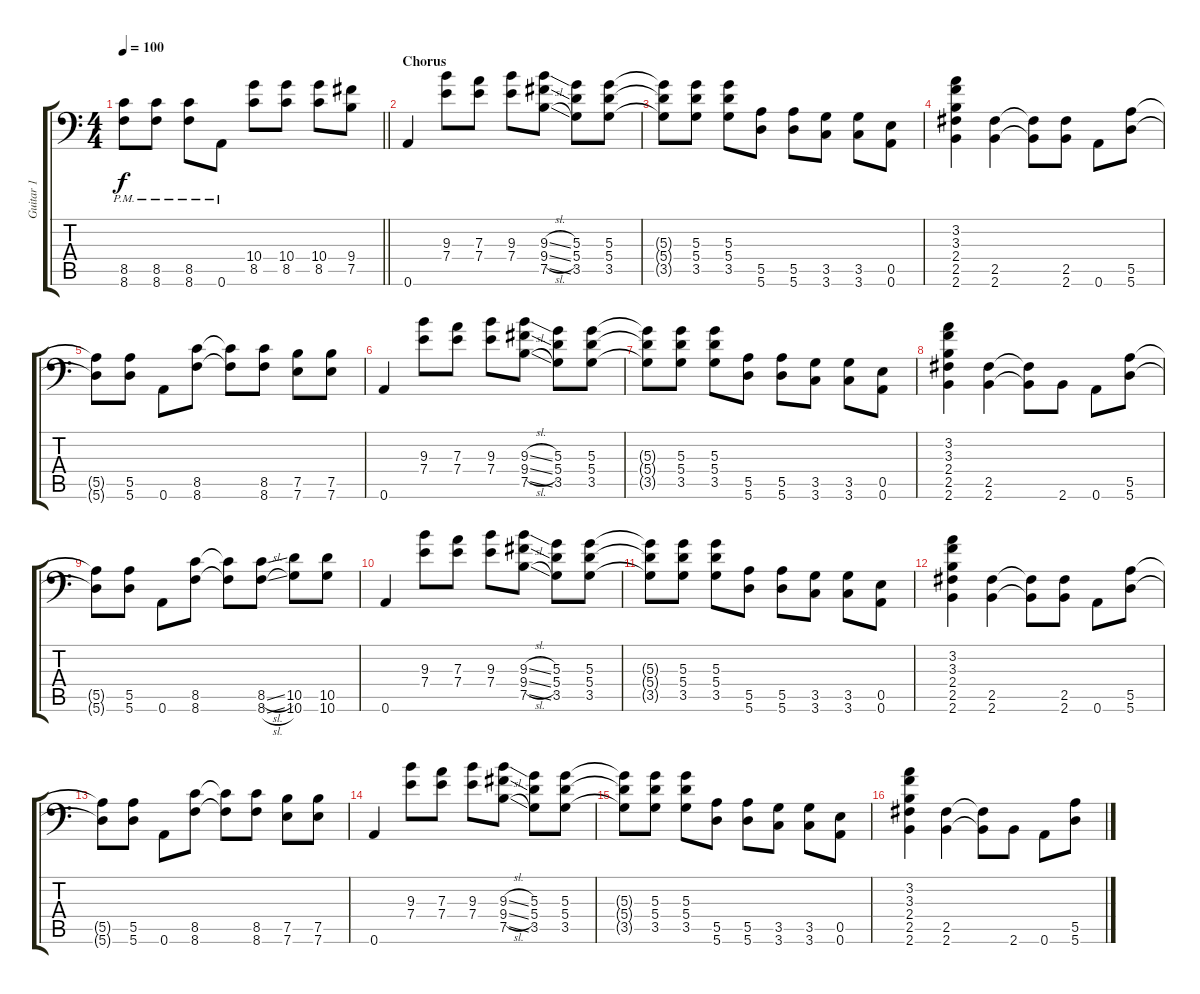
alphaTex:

\track ("Guitar 1 " "Guitar 1 ") {instrument distortionguitar}
\staff {score tabs}
\tuning (B3 Gb3 D3 A2 E2 A1) {hide}
\ts (4 4)
\tempo 100
\clef f4
\barLineRight lightlight
\ks c
(8.5{pm} 8.6{pm}).8{dy f} (8.5{pm} 8.6{pm}).8 (8.5{pm} 8.6{pm}).8 0.6{pm}.8 (10.4 8.5).8 (10.4 8.5).8 (10.4 8.5).8 (9.4 7.5).8 |
\section ("" "Chorus")
0.6.4 (9.3 7.4).8 (7.3 7.4).8 (9.3 7.4).8 (9.3{sl} 9.4{sl} 7.5{sl}).8 (5.3 5.4 3.5).8 (5.3 5.4 3.5).8 |
(5.3{t} 5.4{t} 3.5{t}).8 (5.3 5.4 3.5).8 (5.3 5.4 3.5).8 (5.5 5.6).8 (5.5 5.6).8 (3.5 3.6).8 (3.5 3.6).8 (0.5 0.6).8 |
(3.2 3.3 2.4 2.5 2.6).4 (2.5 2.6).4 (2.5{t} 2.6{t}).8 (2.5 2.6).8 0.6.8 (5.5 5.6).8 |
(5.5{t} 5.6{t}).8 (5.5 5.6).8 0.6.8 (8.5 8.6).8 (8.5{t} 8.6{t}).8 (8.5 8.6).8 (7.5 7.6).8 (7.5 7.6).8 |
0.6.4 (9.3 7.4).8 (7.3 7.4).8 (9.3 7.4).8 (9.3{sl} 9.4{sl} 7.5{sl}).8 (5.3 5.4 3.5).8 (5.3 5.4 3.5).8 |
(5.3{t} 5.4{t} 3.5{t}).8 (5.3 5.4 3.5).8 (5.3 5.4 3.5).8 (5.5 5.6).8 (5.5 5.6).8 (3.5 3.6).8 (3.5 3.6).8 (0.5 0.6).8 |
(3.2 3.3 2.4 2.5 2.6).4 (2.5 2.6).4 (2.5{t} 2.6{t}).8 2.6.8 0.6.8 (5.5 5.6).8 |
(5.5{t} 5.6{t}).8 (5.5 5.6).8 0.6.8 (8.5 8.6).8 (8.5{t} 8.6{t}).8 (8.5{sl} 8.6{sl}).8 (10.5 10.6).8 (10.5 10.6).8 |
0.6.4 (9.3 7.4).8 (7.3 7.4).8 (9.3 7.4).8 (9.3{sl} 9.4{sl} 7.5{sl}).8 (5.3 5.4 3.5).8 (5.3 5.4 3.5).8 |
(5.3{t} 5.4{t} 3.5{t}).8 (5.3 5.4 3.5).8 (5.3 5.4 3.5).8 (5.5 5.6).8 (5.5 5.6).8 (3.5 3.6).8 (3.5 3.6).8 (0.5 0.6).8 |
(3.2 3.3 2.4 2.5 2.6).4 (2.5 2.6).4 (2.5{t} 2.6{t}).8 (2.5 2.6).8 0.6.8 (5.5 5.6).8 |
(5.5{t} 5.6{t}).8 (5.5 5.6).8 0.6.8 (8.5 8.6).8 (8.5{t} 8.6{t}).8 (8.5 8.6).8 (7.5 7.6).8 (7.5 7.6).8 |
0.6.4 (9.3 7.4).8 (7.3 7.4).8 (9.3 7.4).8 (9.3{sl} 9.4{sl} 7.5{sl}).8 (5.3 5.4 3.5).8 (5.3 5.4 3.5).8 |
(5.3{t} 5.4{t} 3.5{t}).8 (5.3 5.4 3.5).8 (5.3 5.4 3.5).8 (5.5 5.6).8 (5.5 5.6).8 (3.5 3.6).8 (3.5 3.6).8 (0.5 0.6).8 |
(3.2 3.3 2.4 2.5 2.6).4 (2.5 2.6).4 (2.5{t} 2.6{t}).8 2.6.8 0.6.8 (5.5 5.6).8
